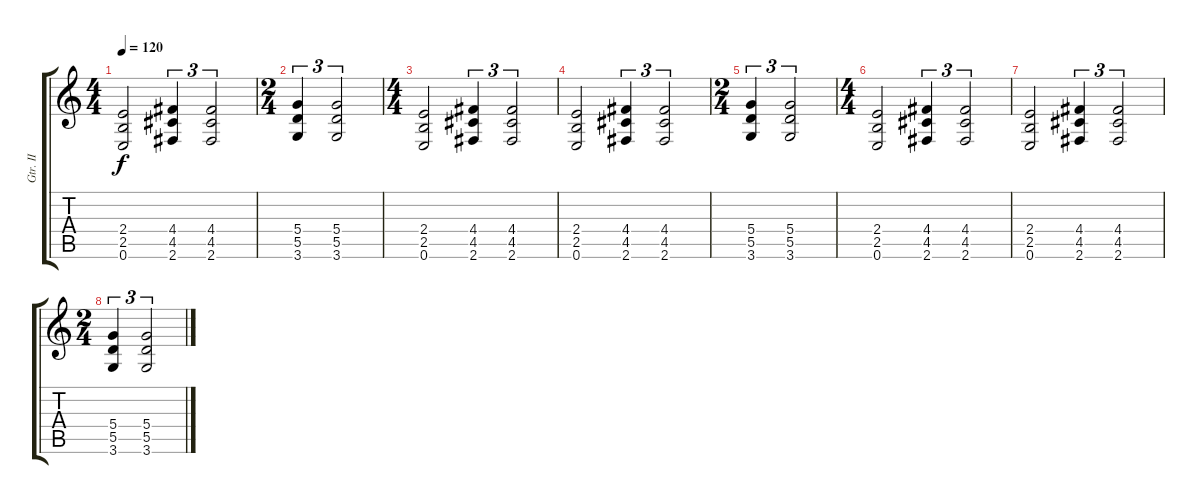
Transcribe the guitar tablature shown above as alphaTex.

\track ("Gtr. II" "Gtr. II") {instrument distortionguitar}
\staff {score tabs}
\tuning (E4 B3 G3 D3 A2 E2) {hide}
\ts (4 4)
\tempo 120
\clef g2
\ks c
(2.4 2.5 0.6).2{dy f} (4.4 4.5 2.6).4{tu (3 2)} (4.4 4.5 2.6).2{tu (3 2)} |
\ts (2 4)
(5.4 5.5 3.6).4{tu (3 2)} (5.4 5.5 3.6).2{tu (3 2)} |
\ts (4 4)
(2.4 2.5 0.6).2 (4.4 4.5 2.6).4{tu (3 2)} (4.4 4.5 2.6).2{tu (3 2)} |
(2.4 2.5 0.6).2 (4.4 4.5 2.6).4{tu (3 2)} (4.4 4.5 2.6).2{tu (3 2)} |
\ts (2 4)
(5.4 5.5 3.6).4{tu (3 2)} (5.4 5.5 3.6).2{tu (3 2)} |
\ts (4 4)
(2.4 2.5 0.6).2 (4.4 4.5 2.6).4{tu (3 2)} (4.4 4.5 2.6).2{tu (3 2)} |
(2.4 2.5 0.6).2 (4.4 4.5 2.6).4{tu (3 2)} (4.4 4.5 2.6).2{tu (3 2)} |
\ts (2 4)
(5.4 5.5 3.6).4{tu (3 2)} (5.4 5.5 3.6).2{tu (3 2)}
